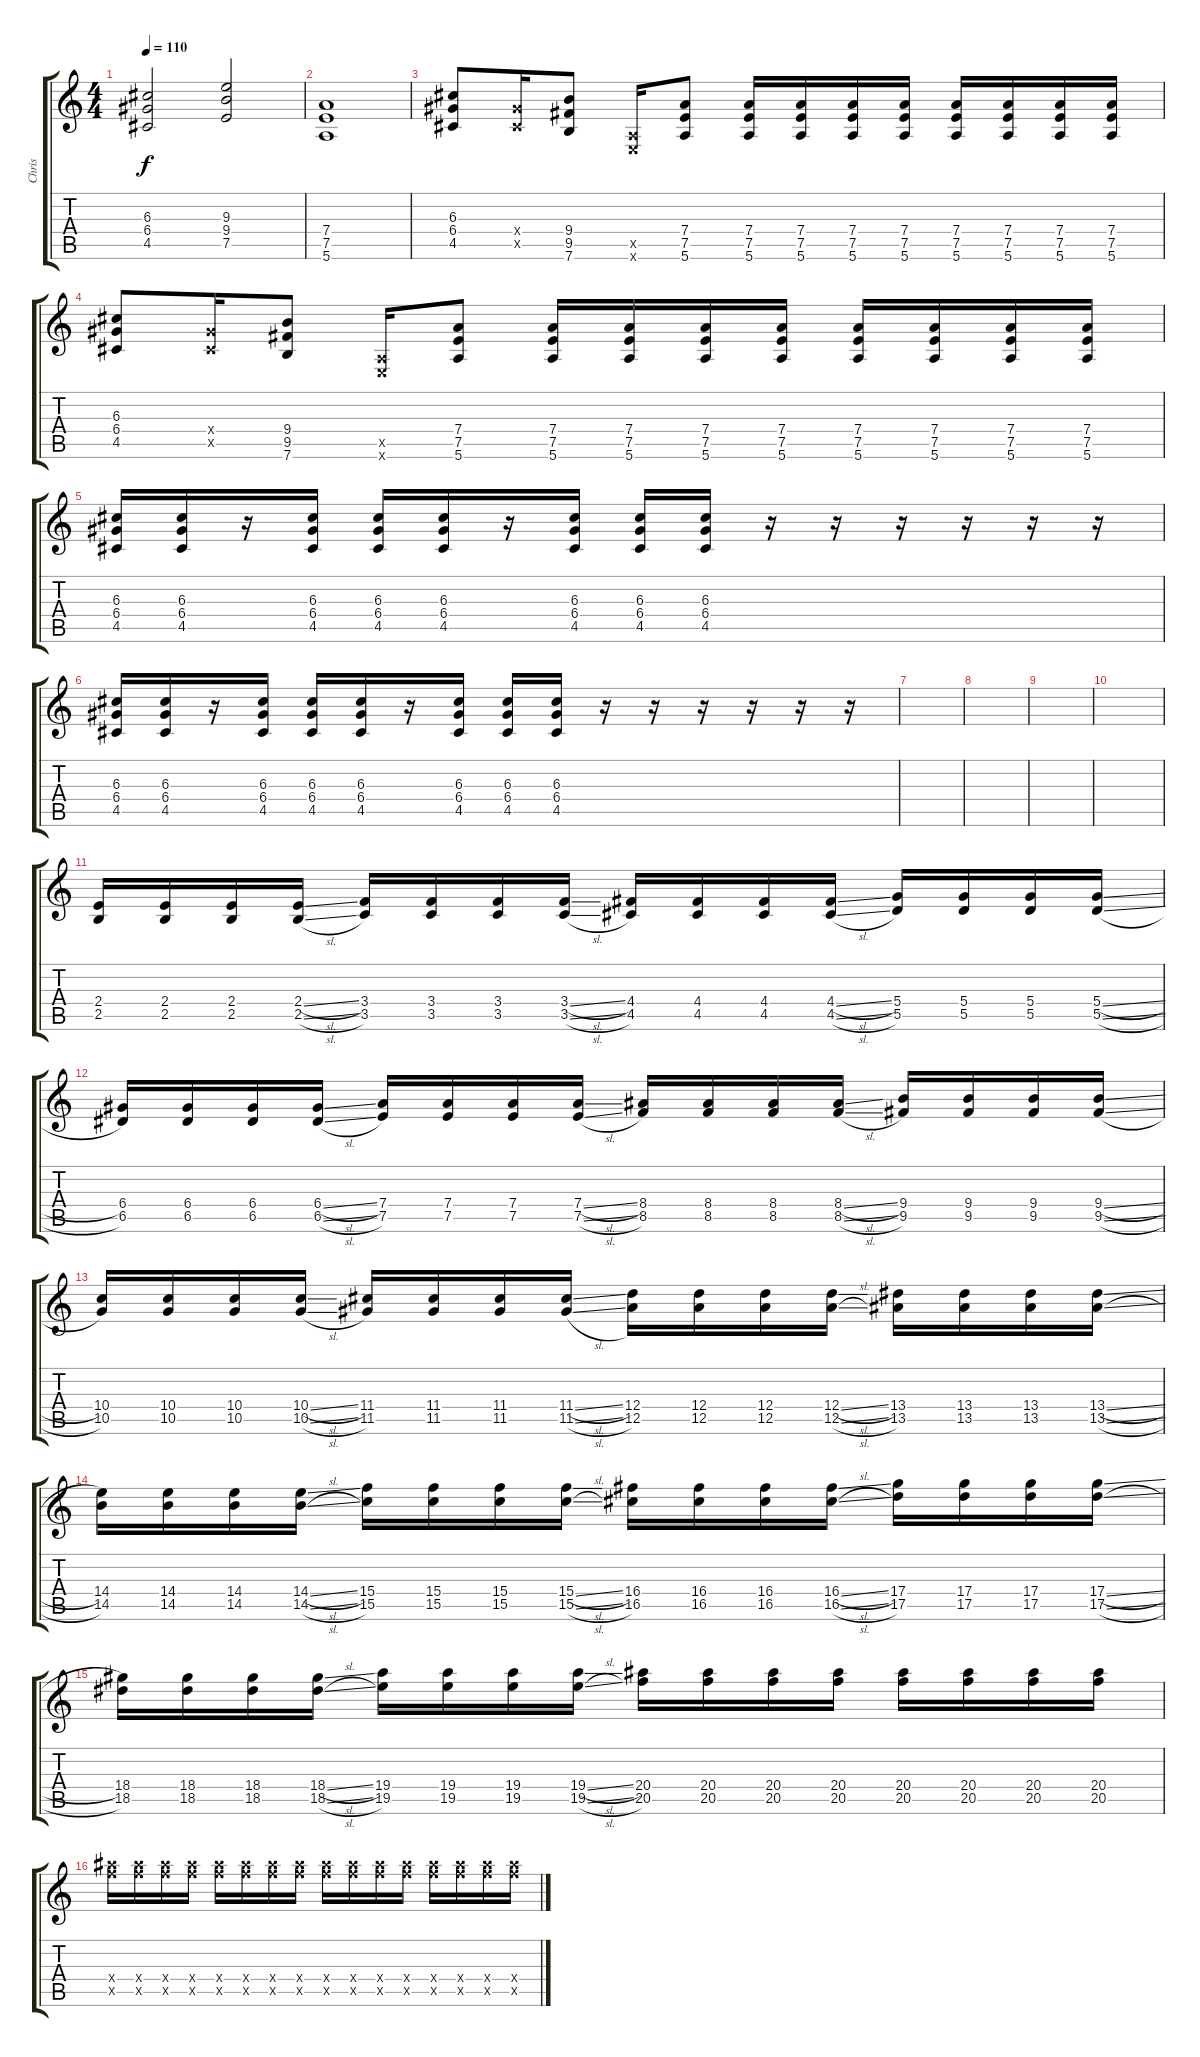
\track ("Chris" "Chris") {instrument distortionguitar}
\staff {score tabs}
\tuning (E4 B3 G3 D3 A2 E2) {hide}
\ts (4 4)
\tempo 110
\clef g2
\ks c
(6.3 6.4 4.5).2{dy f} (9.3 9.4 7.5).2 |
(7.4 7.5 5.6).1 |
(6.3 6.4 4.5).8 (6.4{x} 4.5{x}).16 (9.4 9.5 7.6).8 (0.5{x} 0.6{x}).16 (7.4 7.5 5.6).8 (7.4 7.5 5.6).16 (7.4 7.5 5.6).16 (7.4 7.5 5.6).16 (7.4 7.5 5.6).16 (7.4 7.5 5.6).16 (7.4 7.5 5.6).16 (7.4 7.5 5.6).16 (7.4 7.5 5.6).16 |
(6.3 6.4 4.5).8 (6.4{x} 4.5{x}).16 (9.4 9.5 7.6).8 (0.5{x} 0.6{x}).16 (7.4 7.5 5.6).8 (7.4 7.5 5.6).16 (7.4 7.5 5.6).16 (7.4 7.5 5.6).16 (7.4 7.5 5.6).16 (7.4 7.5 5.6).16 (7.4 7.5 5.6).16 (7.4 7.5 5.6).16 (7.4 7.5 5.6).16 |
(6.3 6.4 4.5).16 (6.3 6.4 4.5).16 r.16 (6.3 6.4 4.5).16 (6.3 6.4 4.5).16 (6.3 6.4 4.5).16 r.16 (6.3 6.4 4.5).16 (6.3 6.4 4.5).16 (6.3 6.4 4.5).16 r.16 r.16 r.16 r.16 r.16 r.16 |
(6.3 6.4 4.5).16 (6.3 6.4 4.5).16 r.16 (6.3 6.4 4.5).16 (6.3 6.4 4.5).16 (6.3 6.4 4.5).16 r.16 (6.3 6.4 4.5).16 (6.3 6.4 4.5).16 (6.3 6.4 4.5).16 r.16 r.16 r.16 r.16 r.16 r.16 |
|
|
|
|
(2.4 2.5).16 (2.4 2.5).16 (2.4 2.5).16 (2.4{sl} 2.5{sl}).16 (3.4 3.5).16 (3.4 3.5).16 (3.4 3.5).16 (3.4{sl} 3.5{sl}).16 (4.4 4.5).16 (4.4 4.5).16 (4.4 4.5).16 (4.4{sl} 4.5{sl}).16 (5.4 5.5).16 (5.4 5.5).16 (5.4 5.5).16 (5.4{sl} 5.5{sl}).16 |
(6.4 6.5).16 (6.4 6.5).16 (6.4 6.5).16 (6.4{sl} 6.5{sl}).16 (7.4 7.5).16 (7.4 7.5).16 (7.4 7.5).16 (7.4{sl} 7.5{sl}).16 (8.4 8.5).16 (8.4 8.5).16 (8.4 8.5).16 (8.4{sl} 8.5{sl}).16 (9.4 9.5).16 (9.4 9.5).16 (9.4 9.5).16 (9.4{sl} 9.5{sl}).16 |
(10.4 10.5).16 (10.4 10.5).16 (10.4 10.5).16 (10.4{sl} 10.5{sl}).16 (11.4 11.5).16 (11.4 11.5).16 (11.4 11.5).16 (11.4{sl} 11.5{sl}).16 (12.4 12.5).16 (12.4 12.5).16 (12.4 12.5).16 (12.4{sl} 12.5{sl}).16 (13.4 13.5).16 (13.4 13.5).16 (13.4 13.5).16 (13.4{sl} 13.5{sl}).16 |
(14.4 14.5).16 (14.4 14.5).16 (14.4 14.5).16 (14.4{sl} 14.5{sl}).16 (15.4 15.5).16 (15.4 15.5).16 (15.4 15.5).16 (15.4{sl} 15.5{sl}).16 (16.4 16.5).16 (16.4 16.5).16 (16.4 16.5).16 (16.4{sl} 16.5{sl}).16 (17.4 17.5).16 (17.4 17.5).16 (17.4 17.5).16 (17.4{sl} 17.5{sl}).16 |
(18.4 18.5).16 (18.4 18.5).16 (18.4 18.5).16 (18.4{sl} 18.5{sl}).16 (19.4 19.5).16 (19.4 19.5).16 (19.4 19.5).16 (19.4{sl} 19.5{sl}).16 (20.4 20.5).16 (20.4 20.5).16 (20.4 20.5).16 (20.4 20.5).16 (20.4 20.5).16 (20.4 20.5).16 (20.4 20.5).16 (20.4 20.5).16 |
(20.4{x} 20.5{x}).16 (20.4{x} 20.5{x}).16 (20.4{x} 20.5{x}).16 (20.4{x} 20.5{x}).16 (20.4{x} 20.5{x}).16 (20.4{x} 20.5{x}).16 (20.4{x} 20.5{x}).16 (20.4{x} 20.5{x}).16 (20.4{x} 20.5{x}).16 (20.4{x} 20.5{x}).16 (20.4{x} 20.5{x}).16 (20.4{x} 20.5{x}).16 (20.4{x} 20.5{x}).16 (20.4{x} 20.5{x}).16 (20.4{x} 20.5{x}).16 (20.4{x} 20.5{x}).16
